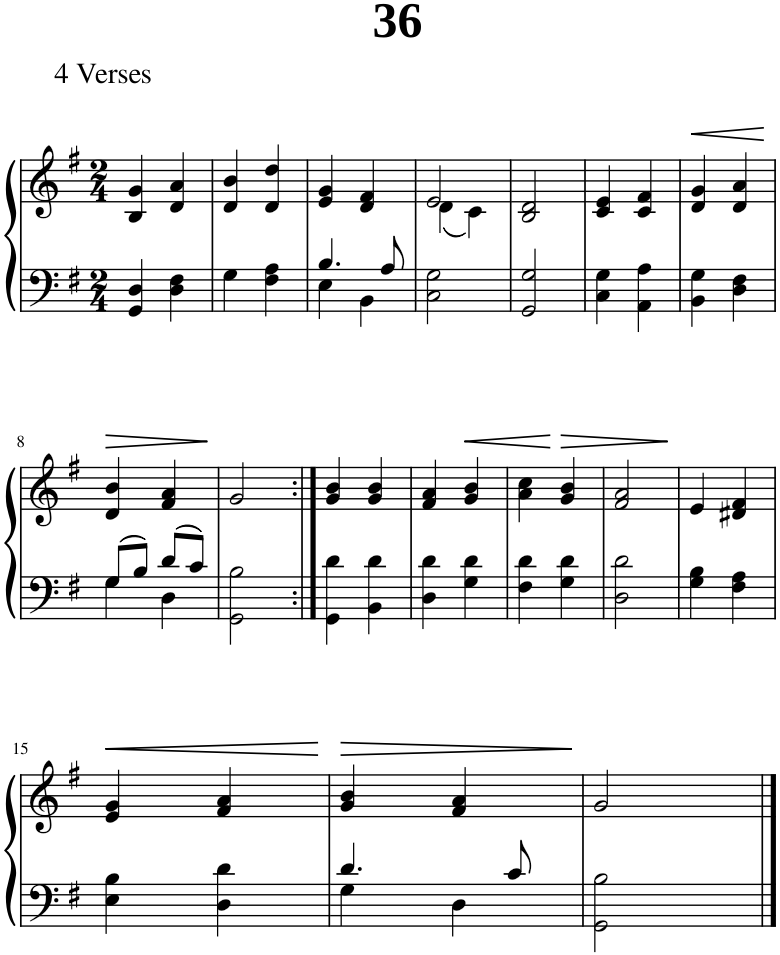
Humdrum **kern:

**kern	**kern	**dynam
*part1	*part1	*part1
*staff2	*staff1	*staff1/2
*I"Piano	*	*
*I'Pno.	*	*
*clefF4	*clefG2	*
*k[f#]	*k[f#]	*
*M2/4	*M2/4	*
=1	=1	=1
4GG/ 4D/	4B/ 4g/	.
4D\ 4F#\	4d/ 4a/	.
=2	=2	=2
4G\	4d/ 4b/	.
4F#\ 4A\	4d/ 4dd/	.
=3	=3	=3
*^	*	*
4.B/	4E\	4e/ 4g/	.
.	4BB\	4d/ 4f#/	.
8A/	.	.	.
*v	*v	*	*
=4	=4	=4
*	*^	*
2C\ 2G\	2e/	(4d\	.
.	.	4c\)	.
*	*v	*v	*
=5	=5	=5
2GG/ 2G/	2B/ 2d/	.
=6	=6	=6
4C\ 4G\	4c/ 4e/	.
4AA\ 4A\	4c/ 4f#/	.
=7	=7	=7
!	!	!LO:HP:b
4BB\ 4G\	4d/ 4g/	<
4D\ 4F#\	4d/ 4a/	.
.	.	[
!!LO:LB:g=z
=8	=8	=8
*^	*	*
!	!	!	!LO:HP:b
8G/L	4G\	4d/ 4b/	>
8B/J	.	.	.
8d/L	4D\	4f#/ 4a/	.
8c/J	.	.	.
*v	*v	*	*
.	.	]
=9	=9	=9
2GG\ 2B\	2g/	.
=10:|!	=10:|!	=10:|!
4GG\ 4d\	4g/ 4b/	.
4BB\ 4d\	4g/ 4b/	.
=11	=11	=11
4D\ 4d\	4f#/ 4a/	.
!	!	!LO:HP:b
4G\ 4d\	4g/ 4b/	<
=12	=12	=12
4F#\ 4d\	4a\ 4cc\	.
!	!	!LO:HP:n=1:b
4G\ 4d\	4g/ 4b/	[ >
=13	=13	=13
2D\ 2d\	2f#/ 2a/	.
.	.	]
=14	=14	=14
4G\ 4B\	4e/	.
4F#\ 4A\	4d#X/ 4f#/	.
!!LO:LB:g=z
=15	=15	=15
!	!	!LO:HP:b
4E\ 4B\	4e/ 4g/	<
4D\ 4d\	4f#/ 4a/	.
.	.	[
=16	=16	=16
*^	*	*
!	!	!	!LO:HP:b
4.d/	4G\	4g/ 4b/	>
.	4D\	4f#/ 4a/	.
8c/	.	.	.
*v	*v	*	*
.	.	]
=17	=17	=17
2GG\ 2B\	2g/	.
==	==	==
*-	*-	*-
